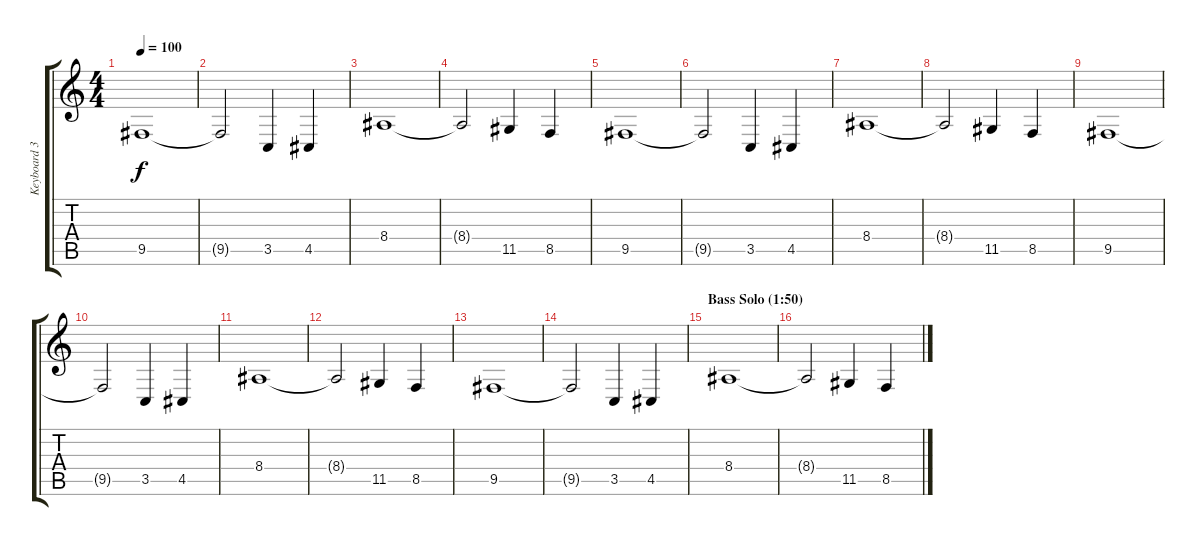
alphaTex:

\track ("Keyboard 3" "Keyboard 3") {instrument synthstrings2}
\staff {score tabs}
\tuning (E4 B3 G3 D3 A2 C2) {hide}
\ts (4 4)
\tempo 100
\clef g2
\ks c
9.5.1{dy f} |
9.5{t}.2 3.5.4 4.5.4 |
8.4.1 |
8.4{t}.2 11.5.4 8.5.4 |
9.5.1 |
9.5{t}.2 3.5.4 4.5.4 |
8.4.1 |
8.4{t}.2 11.5.4 8.5.4 |
9.5.1 |
9.5{t}.2 3.5.4 4.5.4 |
8.4.1 |
8.4{t}.2 11.5.4 8.5.4 |
9.5.1 |
9.5{t}.2 3.5.4 4.5.4 |
\section ("" "Bass Solo (1:50)")
8.4.1 |
8.4{t}.2 11.5.4 8.5.4
